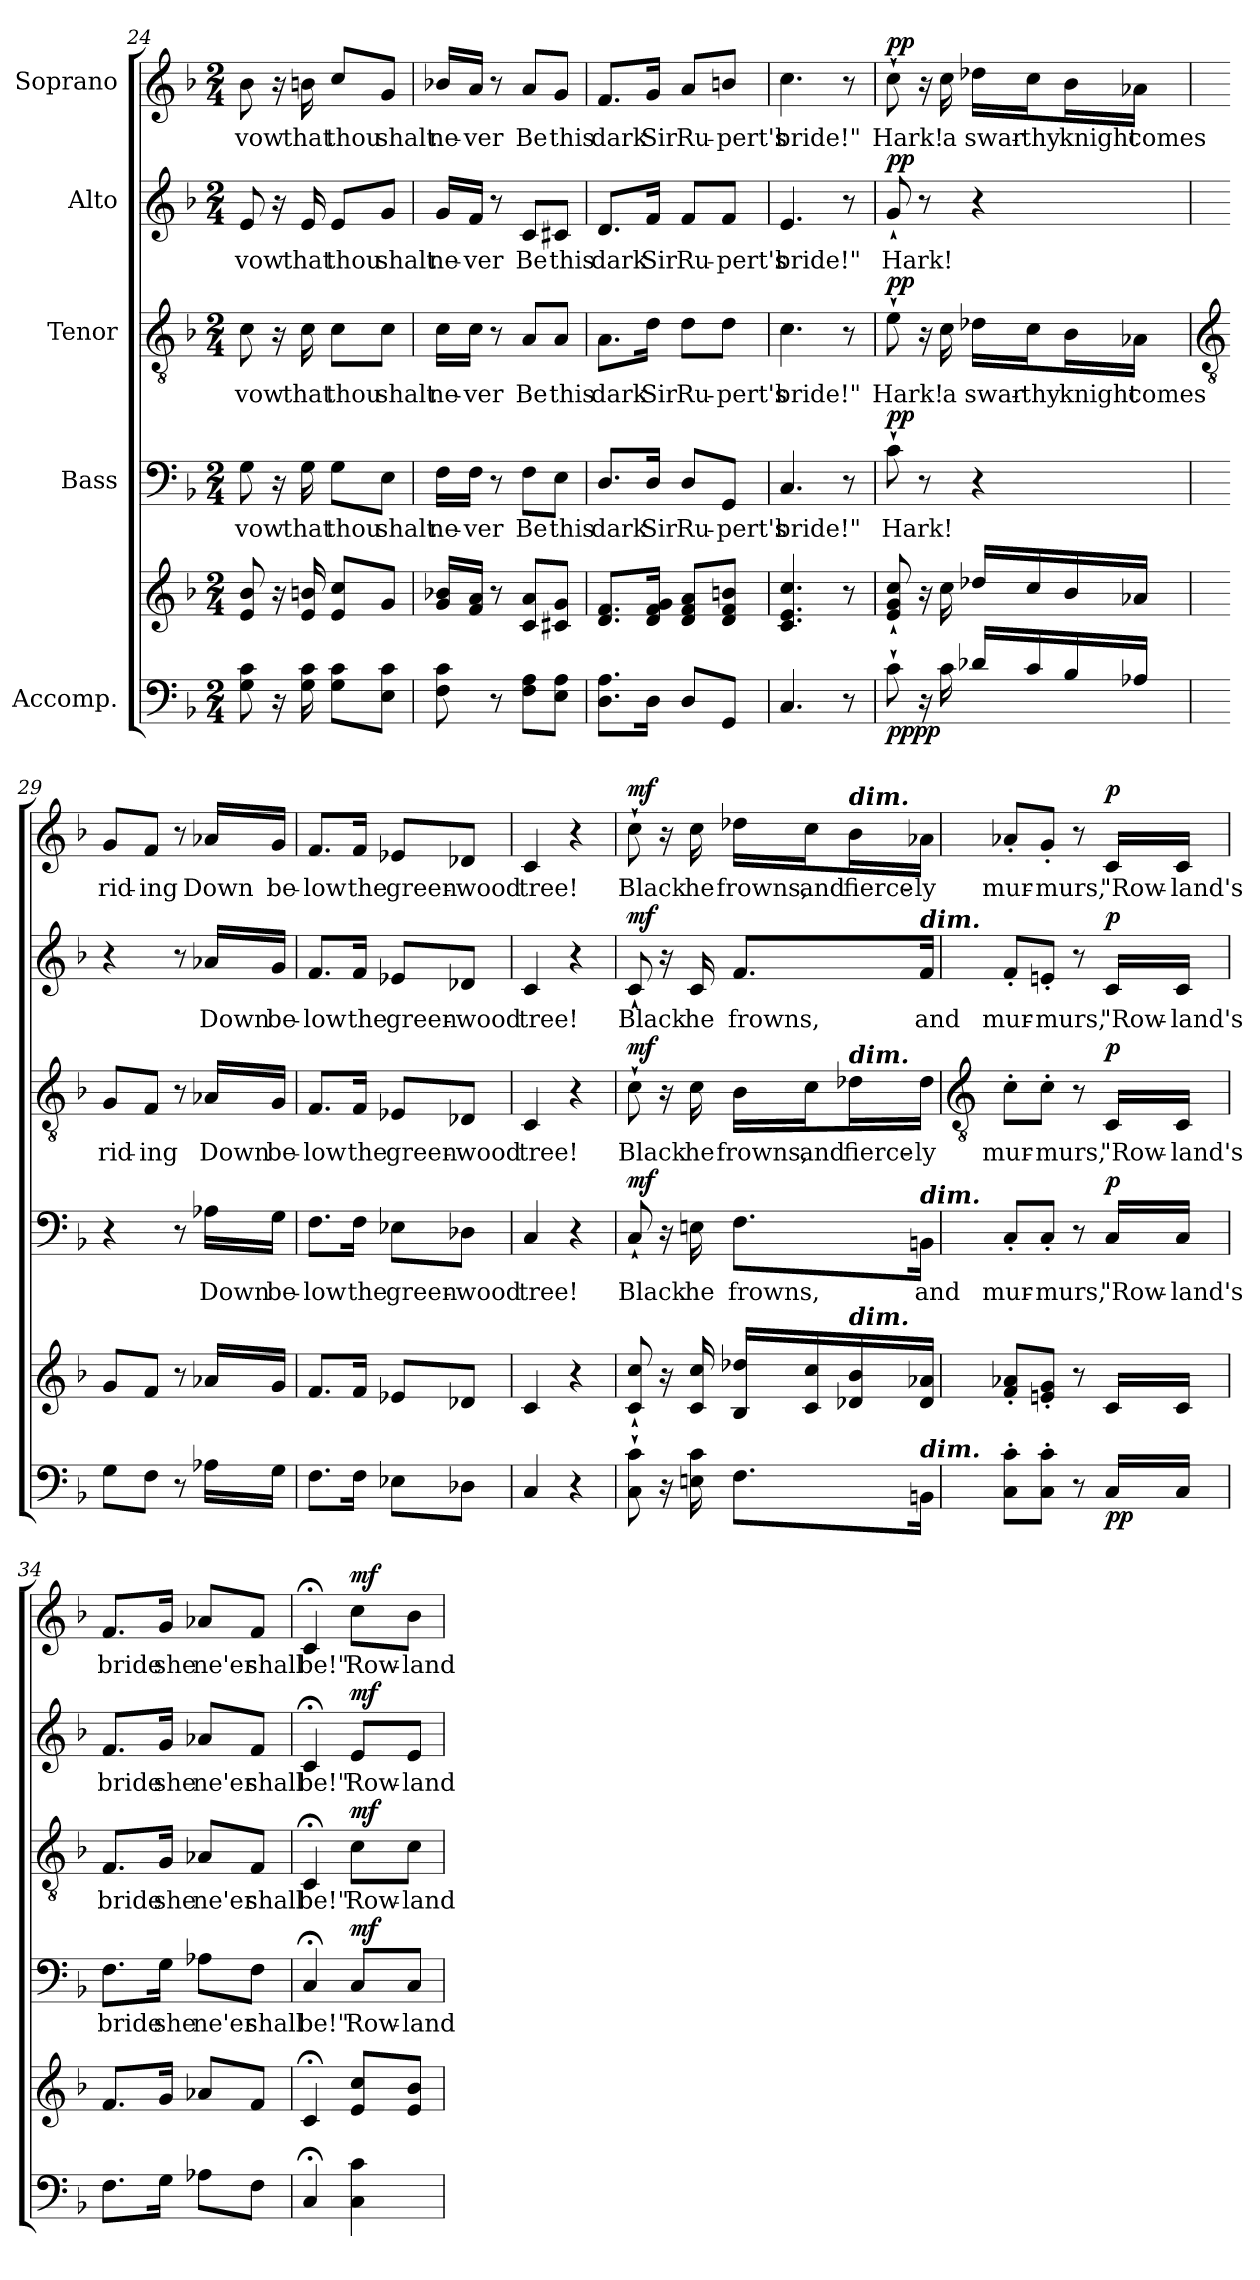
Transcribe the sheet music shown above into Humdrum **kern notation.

**kern	**kern	**dynam	**kern	**text	**dynam	**kern	**text	**dynam	**kern	**text	**dynam	**kern	**text	**dynam
*part5	*part5	*part5	*part4	*part4	*part4	*part3	*part3	*part3	*part2	*part2	*part2	*part1	*part1	*part1
*staff6	*staff5	*staff5/6	*staff4	*staff4	*staff4	*staff3	*staff3	*staff3	*staff2	*staff2	*staff2	*staff1	*staff1	*staff1
*I"Accomp.	*	*	*I"Bass	*	*	*I"Tenor	*	*	*I"Alto	*	*	*I"Soprano	*	*
!!LO:LB:g=z
*clefF4	*clefG2	*	*clefF4	*	*	*clefGv2	*	*	*clefG2	*	*	*clefG2	*	*
*k[b-]	*k[b-]	*	*k[b-]	*	*	*k[b-]	*	*	*k[b-]	*	*	*k[b-]	*	*
*F:	*F:	*	*F:	*	*	*F:	*	*	*F:	*	*	*F:	*	*
*M2/4	*M2/4	*	*M2/4	*	*	*M2/4	*	*	*M2/4	*	*	*M2/4	*	*
=24	=24	=24	=24	=24	=24	=24	=24	=24	=24	=24	=24	=24	=24	=24
!	!	!	!	!LO:LY:b	!	!	!LO:LY:b	!	!	!LO:LY:b	!	!	!LO:LY:b	!
8G 8c	8e 8b-	.	8G	vow	.	8c	vow	.	8e	vow	.	8b-	vow	.
16r	16r	.	16r	.	.	16r	.	.	16r	.	.	16r	.	.
!	!	!	!	!LO:LY:b	!	!	!LO:LY:b	!	!	!LO:LY:b	!	!	!LO:LY:b	!
16G 16c	16e 16bn	.	16G	that	.	16c	that	.	16e	that	.	16bn	that	.
!	!	!	!	!LO:LY:b	!	!	!LO:LY:b	!	!	!LO:LY:b	!	!	!LO:LY:b	!
8G 8cL	8e 8ccL	.	8G\L	thou	.	8c\L	thou	.	8e/L	thou	.	8cc/L	thou	.
!	!	!	!	!LO:LY:b	!	!	!LO:LY:b	!	!	!LO:LY:b	!	!	!LO:LY:b	!
8E 8cJ	8gJ	.	8E\J	shalt	.	8c\J	shalt	.	8g/J	shalt	.	8g/J	shalt	.
=25	=25	=25	=25	=25	=25	=25	=25	=25	=25	=25	=25	=25	=25	=25
!	!	!	!	!LO:LY:b	!	!	!LO:LY:b	!	!	!LO:LY:b	!	!	!LO:LY:b	!
8F 8c	16g/ 16b-X/LL	.	16F\LL	ne-	.	16c\LL	ne-	.	16g/LL	ne-	.	16b-X/LL	ne-	.
!	!	!	!	!LO:LY:b	!	!	!LO:LY:b	!	!	!LO:LY:b	!	!	!LO:LY:b	!
.	16f 16aJJ	.	16F\JJ	-ver	.	16c\JJ	-ver	.	16f/JJ	-ver	.	16a/JJ	-ver	.
8r	8r	.	8r	.	.	8r	.	.	8r	.	.	8r	.	.
!	!	!	!	!LO:LY:b	!	!	!LO:LY:b	!	!	!LO:LY:b	!	!	!LO:LY:b	!
8F 8AL	8c 8aL	.	8F\L	Be	.	8A/L	Be	.	8c/L	Be	.	8a/L	Be	.
!	!	!	!	!LO:LY:b	!	!	!LO:LY:b	!	!	!LO:LY:b	!	!	!LO:LY:b	!
8E 8AJ	8c#X 8gJ	.	8E\J	this	.	8A/J	this	.	8c#X/J	this	.	8g/J	this	.
=26	=26	=26	=26	=26	=26	=26	=26	=26	=26	=26	=26	=26	=26	=26
!	!	!	!	!LO:LY:b	!	!	!LO:LY:b	!	!	!LO:LY:b	!	!	!LO:LY:b	!
8.D 8.AL	8.d 8.fL	.	8.D/L	dark	.	8.A\L	dark	.	8.d/L	dark	.	8.f/L	dark	.
!	!	!	!	!LO:LY:b	!	!	!LO:LY:b	!	!	!LO:LY:b	!	!	!LO:LY:b	!
16DJ	16d 16f 16gJ	.	16D/Jk	Sir	.	16d\Jk	Sir	.	16f/Jk	Sir	.	16g/Jk	Sir	.
!	!	!	!	!LO:LY:b	!	!	!LO:LY:b	!	!	!LO:LY:b	!	!	!LO:LY:b	!
8DL	8d 8f 8aL	.	8D/L	Ru-	.	8d\L	Ru-	.	8f/L	Ru-	.	8a/L	Ru-	.
!	!	!	!	!LO:LY:b	!	!	!LO:LY:b	!	!	!LO:LY:b	!	!	!LO:LY:b	!
8GGJ	8d 8f 8bnJ	.	8GG/J	-pert's	.	8d\J	-pert's	.	8f/J	-pert's	.	8bn/J	-pert's	.
=27	=27	=27	=27	=27	=27	=27	=27	=27	=27	=27	=27	=27	=27	=27
!	!	!	!	!LO:LY:b	!	!	!LO:LY:b	!	!	!LO:LY:b	!	!	!LO:LY:b	!
4.C	4.c 4.e 4.cc	.	4.C	bride!"	.	4.c	bride!"	.	4.e	bride!"	.	4.cc	bride!"	.
8r	8r	.	8r	.	.	8r	.	.	8r	.	.	8r	.	.
=28	=28	=28	=28	=28	=28	=28	=28	=28	=28	=28	=28	=28	=28	=28
!	!	!LO:DY:b=2	!	!LO:LY:b	!	!	!LO:LY:b	!	!	!LO:LY:b	!	!	!LO:LY:b	!
!	!	!LO:DY:n=1:b	!	!	!LO:DY:b	!	!	!LO:DY:b	!	!	!LO:DY:b	!	!	!LO:DY:b
8c`	8e` 8g` 8cc`	pp pp	8c`	Hark!	pp	8e`	Hark!	pp	8g`	Hark!	pp	8cc`	Hark!	pp
16r	16r	.	8r	.	.	16r	.	.	8r	.	.	16r	.	.
!	!	!	!	!	!	!	!LO:LY:b	!	!	!	!	!	!LO:LY:b	!
16c	16cc	.	.	.	.	16c	a	.	.	.	.	16cc	a	.
!	!	!	!	!	!	!	!LO:LY:b	!	!	!	!	!	!LO:LY:b	!
16d-XLL	16dd-XLL	.	4r	.	.	16d-X\LL	swar-	.	4r	.	.	16dd-X\LL	swar-	.
!	!	!	!	!	!	!	!LO:LY:b	!	!	!	!	!	!LO:LY:b	!
16c	16cc	.	.	.	.	16c\J	-thy	.	.	.	.	16cc\J	-thy	.
!	!	!	!	!	!	!	!LO:LY:b	!	!	!	!	!	!LO:LY:b	!
16B-/	16b-/	.	.	.	.	16B-\L	knight	.	.	.	.	16b-\L	knight	.
!	!	!	!	!	!	!	!LO:LY:b	!	!	!	!	!	!LO:LY:b	!
16A-XJJ	16a-XJJ	.	.	.	.	16A-X\JJ	comes	.	.	.	.	16a-X\JJ	comes	.
!!LO:LB:g=z
=29	=29	=29	=29	=29	=29	=29	=29	=29	=29	=29	=29	=29	=29	=29
*	*	*	*	*	*	*clefGv2	*	*	*	*	*	*	*	*
!	!	!	!	!	!	!	!LO:LY:b	!	!	!	!	!	!LO:LY:b	!
8GL	8gL	.	4r	.	.	8G/L	rid-	.	4r	.	.	8g/L	rid-	.
!	!	!	!	!	!	!	!LO:LY:b	!	!	!	!	!	!LO:LY:b	!
8FJ	8fJ	.	.	.	.	8F/J	-ing	.	.	.	.	8f/J	-ing	.
8r	8r	.	8r	.	.	8r	.	.	8r	.	.	8r	.	.
!	!	!	!	!LO:LY:b	!	!	!LO:LY:b	!	!	!LO:LY:b	!	!	!LO:LY:b	!
16A-XLL	16a-XLL	.	16A-X\LL	Down	.	16A-X/LL	Down	.	16a-X/LL	Down	.	16a-X/LL	Down	.
!	!	!	!	!LO:LY:b	!	!	!LO:LY:b	!	!	!LO:LY:b	!	!	!LO:LY:b	!
16GJJ	16gJJ	.	16G\JJ	be-	.	16G/JJ	be-	.	16g/JJ	be-	.	16g/JJ	be-	.
=30	=30	=30	=30	=30	=30	=30	=30	=30	=30	=30	=30	=30	=30	=30
!	!	!	!	!LO:LY:b	!	!	!LO:LY:b	!	!	!LO:LY:b	!	!	!LO:LY:b	!
8.FL	8.fL	.	8.F\L	-low	.	8.F/L	-low	.	8.f/L	-low	.	8.f/L	-low	.
!	!	!	!	!LO:LY:b	!	!	!LO:LY:b	!	!	!LO:LY:b	!	!	!LO:LY:b	!
16FJ	16fJ	.	16F\Jk	the	.	16F/Jk	the	.	16f/Jk	the	.	16f/Jk	the	.
!	!	!	!	!LO:LY:b	!	!	!LO:LY:b	!	!	!LO:LY:b	!	!	!LO:LY:b	!
8E-XL	8e-XL	.	8E-X\L	green-	.	8E-X/L	green-	.	8e-X/L	green-	.	8e-X/L	green-	.
!	!	!	!	!LO:LY:b	!	!	!LO:LY:b	!	!	!LO:LY:b	!	!	!LO:LY:b	!
8D-XJ	8d-XJ	.	8D-X\J	-wood	.	8D-X/J	-wood	.	8d-X/J	-wood	.	8d-X/J	-wood	.
=31	=31	=31	=31	=31	=31	=31	=31	=31	=31	=31	=31	=31	=31	=31
!	!	!	!	!LO:LY:b	!	!	!LO:LY:b	!	!	!LO:LY:b	!	!	!LO:LY:b	!
4C	4c	.	4C	tree!	.	4C	tree!	.	4c	tree!	.	4c	tree!	.
4r	4r	.	4r	.	.	4r	.	.	4r	.	.	4r	.	.
=32	=32	=32	=32	=32	=32	=32	=32	=32	=32	=32	=32	=32	=32	=32
!	!	!LO:DY:b=2	!	!LO:LY:b	!	!	!LO:LY:b	!	!	!LO:LY:b	!	!	!LO:LY:b	!
!	!	!LO:DY:n=1:b	!	!	!LO:DY:b	!	!	!LO:DY:b	!	!	!LO:DY:b	!	!	!LO:DY:b
8C` 8c`	8c` 8cc`	mf mf	8C`	Black	mf	8c`	Black	mf	8c`	Black	mf	8cc`	Black	mf
16r	16r	.	16r	.	.	16r	.	.	16r	.	.	16r	.	.
!	!	!	!	!LO:LY:b	!	!	!LO:LY:b	!	!	!LO:LY:b	!	!	!LO:LY:b	!
16En 16c	16c 16cc	.	16En	he	.	16c	he	.	16c	he	.	16cc	he	.
!	!	!	!	!LO:LY:b	!	!	!LO:LY:b	!	!	!LO:LY:b	!	!	!LO:LY:b	!
8.FL	16B- 16dd-XLL	.	8.F\L	frowns,	.	16B-\LL	frowns,	.	8.f/L	frowns,	.	16dd-X\LL	frowns,	.
!	!	!	!	!	!	!	!LO:LY:b	!	!	!	!	!	!LO:LY:b	!
.	16c 16cc	.	.	.	.	16c\J	and	.	.	.	.	16cc\J	and	.
!	!	!	!	!	!	!	!	!	!	!	!	!LO:TX:a:Bi:t=dim.	!	!
!	!	!	!	!	!	!LO:TX:a:Bi:t=dim.	!	!	!	!	!	!	!	!
!	!LO:TX:a:Bi:t=dim.	!	!	!	!	!	!	!	!	!	!	!	!	!
!	!	!	!	!	!	!	!LO:LY:b	!	!	!	!	!	!LO:LY:b	!
.	16d-X/ 16b-/	.	.	.	.	16d-X\L	fierce-	.	.	.	.	16b-\L	fierce-	.
!	!	!	!	!	!	!	!	!	!LO:TX:a:Bi:t=dim.	!	!	!	!	!
!	!	!	!LO:TX:a:Bi:t=dim.	!	!	!	!	!	!	!	!	!	!	!
!LO:TX:a:Bi:t=dim.	!	!	!	!	!	!	!	!	!	!	!	!	!	!
!	!	!	!	!LO:LY:b	!	!	!LO:LY:b	!	!	!LO:LY:b	!	!	!LO:LY:b	!
16BBnJ	16d- 16a-XJJ	.	16BBn\Jk	and	.	16d-\JJ	-ly	.	16f/Jk	and	.	16a-X\JJ	-ly	.
!!LO:LB:g=z
=33	=33	=33	=33	=33	=33	=33	=33	=33	=33	=33	=33	=33	=33	=33
*	*	*	*	*	*	*clefGv2	*	*	*	*	*	*	*	*
!	!	!	!	!LO:LY:b	!	!	!LO:LY:b	!	!	!LO:LY:b	!	!	!LO:LY:b	!
8C' 8c'L	8f' 8a-X'L	.	8C'/L	mur-	.	8c'\L	mur-	.	8f'/L	mur-	.	8a-X'/L	mur-	.
!	!	!	!	!LO:LY:b	!	!	!LO:LY:b	!	!	!LO:LY:b	!	!	!LO:LY:b	!
8C' 8c'J	8en' 8g'J	.	8C'/J	-murs,	.	8c'\J	-murs,	.	8en'/J	-murs,	.	8g'/J	-murs,	.
8r	8r	.	8r	.	.	8r	.	.	8r	.	.	8r	.	.
!	!	!LO:DY:b=2	!	!LO:LY:b	!	!	!LO:LY:b	!	!	!LO:LY:b	!	!	!LO:LY:b	!
!	!	!LO:DY:n=1:b	!	!	!LO:DY:b	!	!	!LO:DY:b	!	!	!LO:DY:b	!	!	!LO:DY:b
16CLL	16cLL	p p	16C/LL	"Row-	p	16C/LL	"Row-	p	16c/LL	"Row-	p	16c/LL	"Row-	p
!	!	!	!	!LO:LY:b	!	!	!LO:LY:b	!	!	!LO:LY:b	!	!	!LO:LY:b	!
16CJJ	16cJJ	.	16C/JJ	-land's	.	16C/JJ	-land's	.	16c/JJ	-land's	.	16c/JJ	-land's	.
=34	=34	=34	=34	=34	=34	=34	=34	=34	=34	=34	=34	=34	=34	=34
!	!	!	!	!LO:LY:b	!	!	!LO:LY:b	!	!	!LO:LY:b	!	!	!LO:LY:b	!
8.FL	8.fL	.	8.F\L	bride	.	8.F/L	bride	.	8.f/L	bride	.	8.f/L	bride	.
!	!	!	!	!LO:LY:b	!	!	!LO:LY:b	!	!	!LO:LY:b	!	!	!LO:LY:b	!
16GJ	16gJ	.	16G\Jk	she	.	16G/Jk	she	.	16g/Jk	she	.	16g/Jk	she	.
!	!	!	!	!LO:LY:b	!	!	!LO:LY:b	!	!	!LO:LY:b	!	!	!LO:LY:b	!
8A-XL	8a-XL	.	8A-X\L	ne'er	.	8A-X/L	ne'er	.	8a-X/L	ne'er	.	8a-X/L	ne'er	.
!	!	!	!	!LO:LY:b	!	!	!LO:LY:b	!	!	!LO:LY:b	!	!	!LO:LY:b	!
8FJ	8fJ	.	8F\J	shall	.	8F/J	shall	.	8f/J	shall	.	8f/J	shall	.
=35	=35	=35	=35	=35	=35	=35	=35	=35	=35	=35	=35	=35	=35	=35
!	!	!	!	!LO:LY:b	!	!	!LO:LY:b	!	!	!LO:LY:b	!	!	!LO:LY:b	!
4C;<	4c;<	.	4C;<	be!"	.	4C;<	be!"	.	4c;<	be!"	.	4c;<	be!"	.
!	!	!LO:DY:b=2	!	!LO:LY:b	!	!	!LO:LY:b	!	!	!LO:LY:b	!	!	!LO:LY:b	!
!	!	!LO:DY:n=1:b	!	!	!LO:DY:b	!	!	!LO:DY:b	!	!	!LO:DY:b	!	!	!LO:DY:b
4C 4c	8e 8ccL	mf mf	8C/L	Row-	mf	8c\L	Row-	mf	8e/L	Row-	mf	8cc\L	Row-	mf
!	!	!	!	!LO:LY:b	!	!	!LO:LY:b	!	!	!LO:LY:b	!	!	!LO:LY:b	!
.	8e/ 8b-/J	.	8C/J	-land	.	8c\J	-land	.	8e/J	-land	.	8b-\J	-land	.
=	=	=	=	=	=	=	=	=	=	=	=	=	=	=
*-	*-	*-	*-	*-	*-	*-	*-	*-	*-	*-	*-	*-	*-	*-
